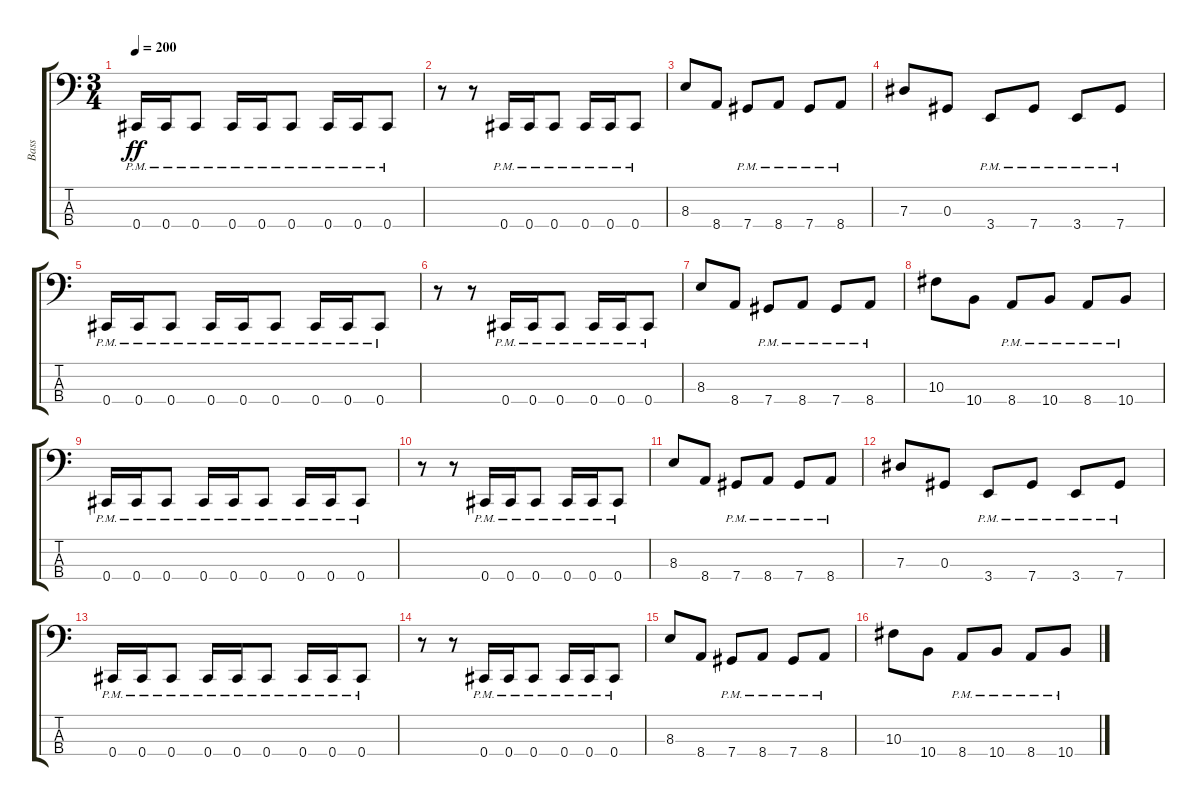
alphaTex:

\track ("Bass" "Bass") {instrument electricbassfinger}
\staff {score tabs}
\tuning (Gb2 Db2 Ab1 Db1) {hide}
\ts (3 4)
\tempo 200
\clef f4
\ks c
0.4{pm}.16{dy ff} 0.4{pm}.16 0.4{pm}.8 0.4{pm}.16 0.4{pm}.16 0.4{pm}.8 0.4{pm}.16 0.4{pm}.16 0.4{pm}.8 |
r.8 r.8 0.4{pm}.16 0.4{pm}.16 0.4{pm}.8 0.4{pm}.16 0.4{pm}.16 0.4{pm}.8 |
8.3.8 8.4.8 7.4{pm}.8 8.4{pm}.8 7.4{pm}.8 8.4{pm}.8 |
7.3.8 0.3.8 3.4{pm}.8 7.4{pm}.8 3.4{pm}.8 7.4{pm}.8 |
0.4{pm}.16 0.4{pm}.16 0.4{pm}.8 0.4{pm}.16 0.4{pm}.16 0.4{pm}.8 0.4{pm}.16 0.4{pm}.16 0.4{pm}.8 |
r.8 r.8 0.4{pm}.16 0.4{pm}.16 0.4{pm}.8 0.4{pm}.16 0.4{pm}.16 0.4{pm}.8 |
8.3.8 8.4.8 7.4{pm}.8 8.4{pm}.8 7.4{pm}.8 8.4{pm}.8 |
10.3.8 10.4.8 8.4{pm}.8 10.4{pm}.8 8.4{pm}.8 10.4{pm}.8 |
0.4{pm}.16 0.4{pm}.16 0.4{pm}.8 0.4{pm}.16 0.4{pm}.16 0.4{pm}.8 0.4{pm}.16 0.4{pm}.16 0.4{pm}.8 |
r.8 r.8 0.4{pm}.16 0.4{pm}.16 0.4{pm}.8 0.4{pm}.16 0.4{pm}.16 0.4{pm}.8 |
8.3.8 8.4.8 7.4{pm}.8 8.4{pm}.8 7.4{pm}.8 8.4{pm}.8 |
7.3.8 0.3.8 3.4{pm}.8 7.4{pm}.8 3.4{pm}.8 7.4{pm}.8 |
0.4{pm}.16 0.4{pm}.16 0.4{pm}.8 0.4{pm}.16 0.4{pm}.16 0.4{pm}.8 0.4{pm}.16 0.4{pm}.16 0.4{pm}.8 |
r.8 r.8 0.4{pm}.16 0.4{pm}.16 0.4{pm}.8 0.4{pm}.16 0.4{pm}.16 0.4{pm}.8 |
8.3.8 8.4.8 7.4{pm}.8 8.4{pm}.8 7.4{pm}.8 8.4{pm}.8 |
10.3.8 10.4.8 8.4{pm}.8 10.4{pm}.8 8.4{pm}.8 10.4{pm}.8
